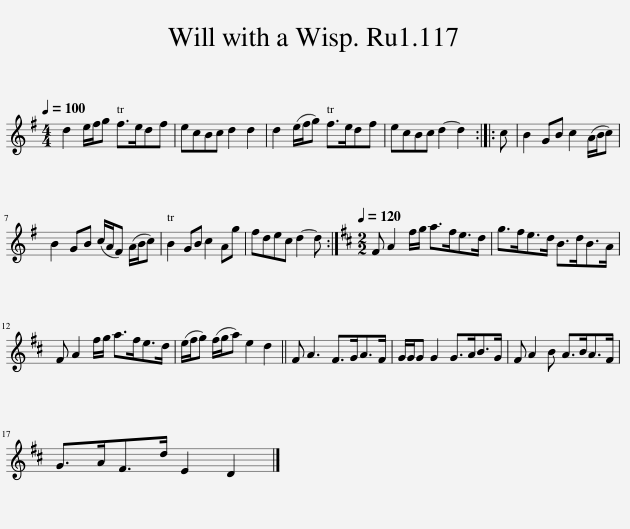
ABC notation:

X:1
L:1/8
Q:1/4=100
M:4/4
I:linebreak $
K:G
V:1 treble
V:1
 d2 e/f/g f>edf | ecBc d2 d2 | d2 (e/f/g) f>edf | ecBc d2- d2 :: c | %5
 B2 GB c2 (A/B/c) |$ B2 GB (c/A/F) (A/B/c) | B2 GB c2 Ag | fdec d2- d :|[K:D][M:2/2][Q:1/4=120] F A2 f/g/ a>fe>d | %10
 g>fe>d B>dB>A |$ F A2 f/g/ a>fe>d | (e/f/g) (f/g/a) e2 d2 || F A3 F>GA>F | G/G/G G2 G>AB>G | %15
 F A2 B A>BA>F |$ G>AF>d E2 D2 |] %17
